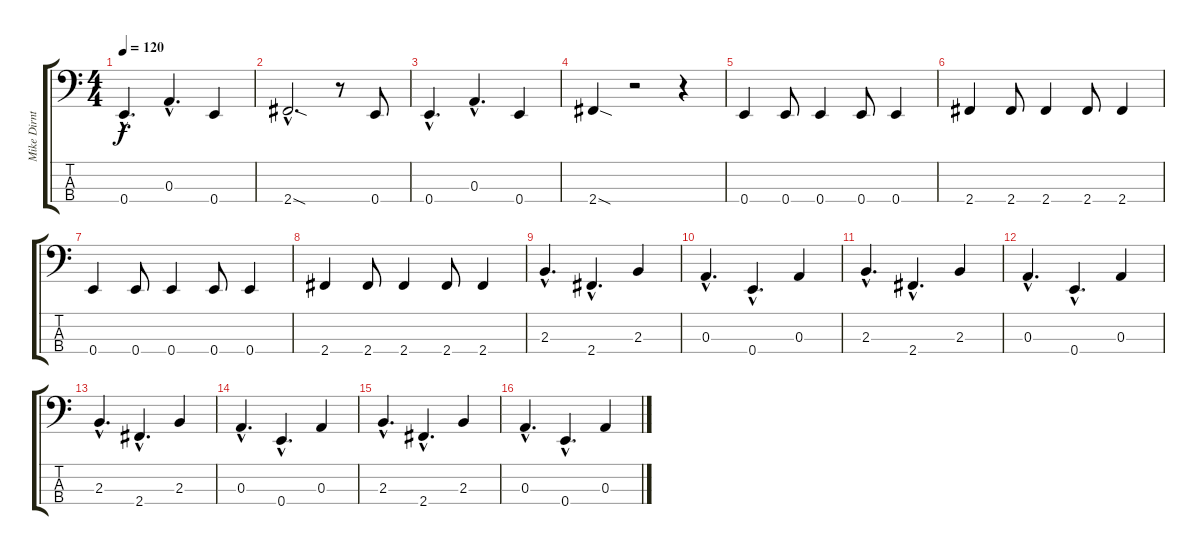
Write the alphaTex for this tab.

\track ("Mike Dirnt" "Mike Dirnt") {instrument electricbassfinger}
\staff {score tabs}
\tuning (G2 D2 A1 E1) {hide}
\ts (4 4)
\tempo 120
\clef f4
\ks c
0.4{hac}.4{d dy f} 0.3{hac}.4{d} 0.4.4 |
2.4{sod hac}.2{d} r.8 0.4.8 |
0.4{hac}.4{d} 0.3{hac}.4{d} 0.4.4 |
2.4{sod}.4 r.2 r.4 |
0.4.4 0.4.8 0.4.4 0.4.8 0.4.4 |
2.4.4 2.4.8 2.4.4 2.4.8 2.4.4 |
0.4.4 0.4.8 0.4.4 0.4.8 0.4.4 |
2.4.4 2.4.8 2.4.4 2.4.8 2.4.4 |
2.3{hac}.4{d} 2.4{hac}.4{d} 2.3.4 |
0.3{hac}.4{d} 0.4{hac}.4{d} 0.3.4 |
2.3{hac}.4{d} 2.4{hac}.4{d} 2.3.4 |
0.3{hac}.4{d} 0.4{hac}.4{d} 0.3.4 |
2.3{hac}.4{d} 2.4{hac}.4{d} 2.3.4 |
0.3{hac}.4{d} 0.4{hac}.4{d} 0.3.4 |
2.3{hac}.4{d} 2.4{hac}.4{d} 2.3.4 |
0.3{hac}.4{d} 0.4{hac}.4{d} 0.3.4
